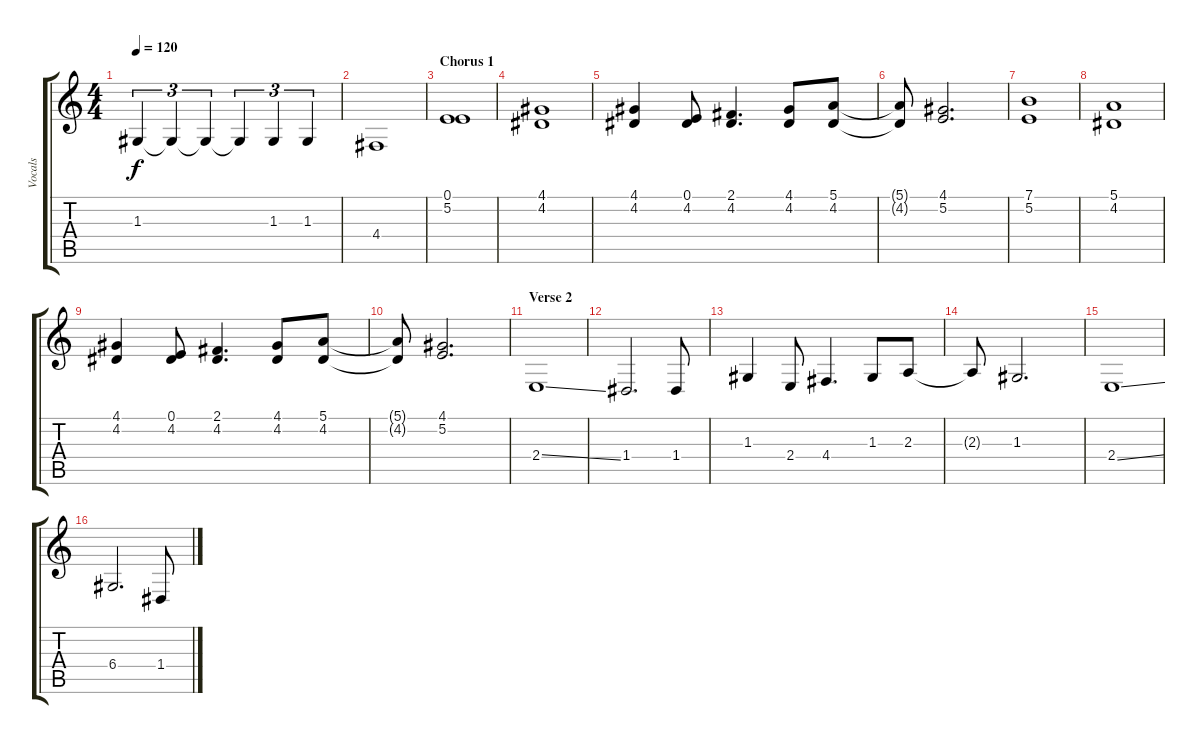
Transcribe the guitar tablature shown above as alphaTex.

\track ("Vocals" "Vocals") {instrument tenorsax}
\staff {score tabs}
\tuning (E4 B3 G3 D3 A2 E2) {hide}
\ts (4 4)
\tempo 120
\clef g2
\ks c
1.3.4{tu (3 2) dy f} 1.3{t}.4{tu (3 2)} 1.3{t}.4{tu (3 2)} 1.3{t}.4{tu (3 2)} 1.3.4{tu (3 2)} 1.3.4{tu (3 2)} |
4.4.1 |
\section ("" "Chorus 1")
(0.1 5.2).1 |
(4.1 4.2).1 |
(4.1 4.2).4 (0.1 4.2).8 (2.1 4.2).4{d} (4.1 4.2).8 (5.1 4.2).8 |
(5.1{t} 4.2{t}).8 (4.1 5.2).2{d} |
(7.1 5.2).1 |
(5.1 4.2).1 |
(4.1 4.2).4 (0.1 4.2).8 (2.1 4.2).4{d} (4.1 4.2).8 (5.1 4.2).8 |
(5.1{t} 4.2{t}).8 (4.1 5.2).2{d} |
\section ("" "Verse 2")
2.4{ss}.1 |
1.4.2{d} 1.4.8 |
1.3.4 2.4.8 4.4.4{d} 1.3.8 2.3.8 |
2.3{t}.8 1.3.2{d} |
2.4{ss}.1 |
6.4.2{d} 1.4.8
